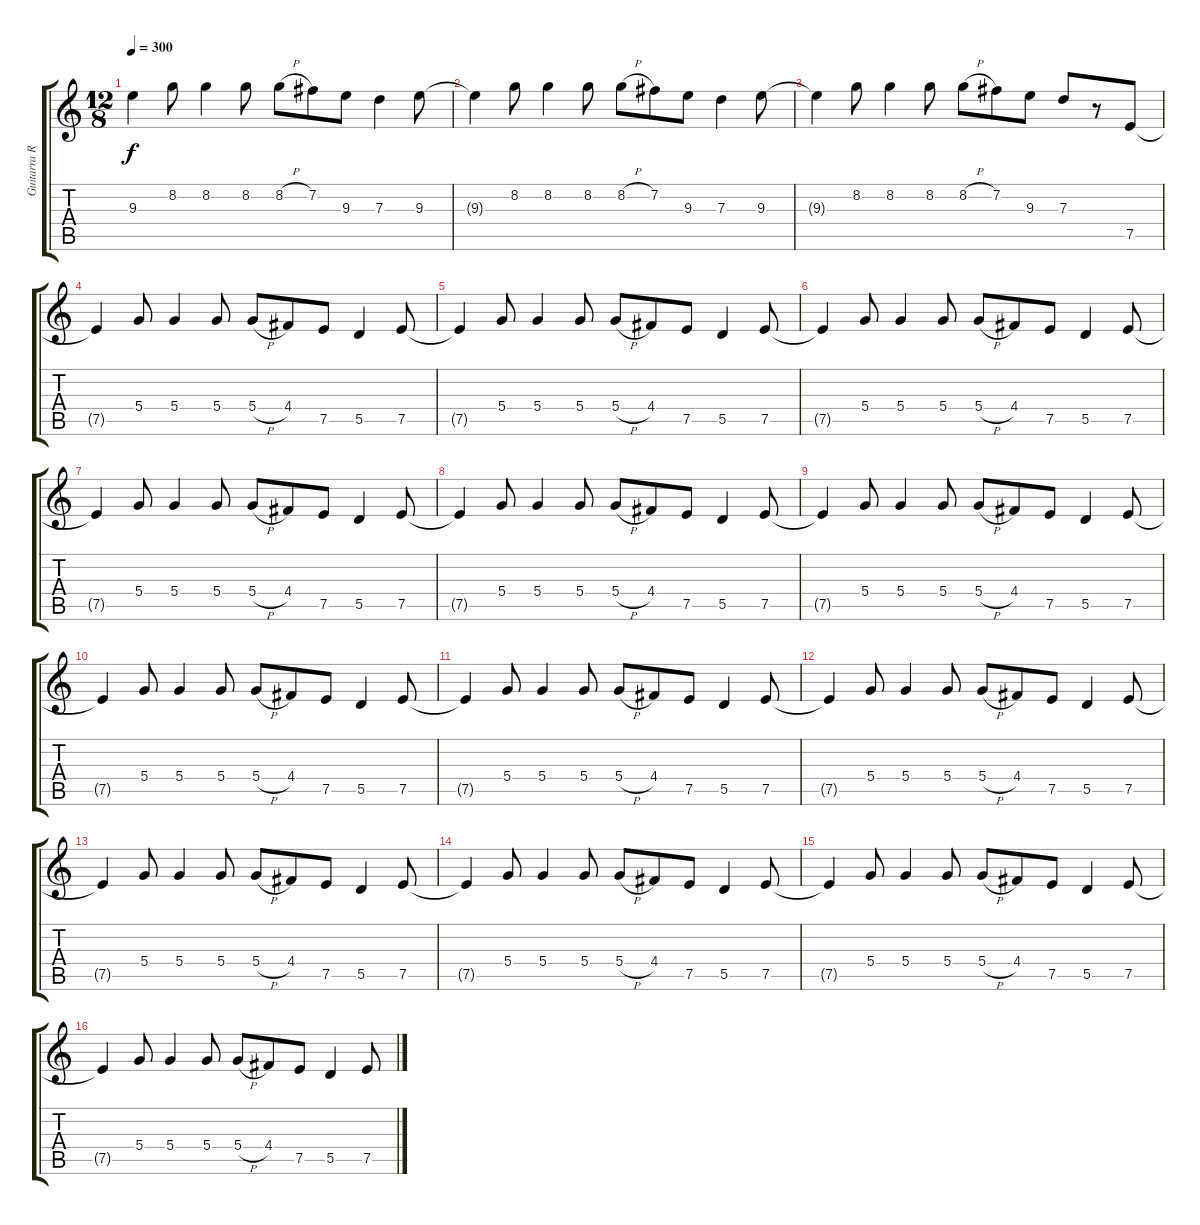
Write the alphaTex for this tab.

\track ("Guitarra Ritmica" "Guitarra R") {instrument distortionguitar}
\staff {score tabs}
\tuning (E4 B3 G3 D3 A2 E2) {hide}
\ts (12 8)
\tempo 300
\clef g2
\ks c
9.3{t}.4{dy f} 8.2.8 8.2.4 8.2.8 8.2{h}.8 7.2.8 9.3.8 7.3.4 9.3.8 |
9.3{t}.4 8.2.8 8.2.4 8.2.8 8.2{h}.8 7.2.8 9.3.8 7.3.4 9.3.8 |
9.3{t}.4 8.2.8 8.2.4 8.2.8 8.2{h}.8 7.2.8 9.3.8 7.3.8 r.8 7.5.8 |
7.5{t}.4 5.4.8 5.4.4 5.4.8 5.4{h}.8 4.4.8 7.5.8 5.5.4 7.5.8 |
7.5{t}.4 5.4.8 5.4.4 5.4.8 5.4{h}.8 4.4.8 7.5.8 5.5.4 7.5.8 |
7.5{t}.4 5.4.8 5.4.4 5.4.8 5.4{h}.8 4.4.8 7.5.8 5.5.4 7.5.8 |
7.5{t}.4 5.4.8 5.4.4 5.4.8 5.4{h}.8 4.4.8 7.5.8 5.5.4 7.5.8 |
7.5{t}.4 5.4.8 5.4.4 5.4.8 5.4{h}.8 4.4.8 7.5.8 5.5.4 7.5.8 |
7.5{t}.4 5.4.8 5.4.4 5.4.8 5.4{h}.8 4.4.8 7.5.8 5.5.4 7.5.8 |
7.5{t}.4 5.4.8 5.4.4 5.4.8 5.4{h}.8 4.4.8 7.5.8 5.5.4 7.5.8 |
7.5{t}.4 5.4.8 5.4.4 5.4.8 5.4{h}.8 4.4.8 7.5.8 5.5.4 7.5.8 |
7.5{t}.4 5.4.8 5.4.4 5.4.8 5.4{h}.8 4.4.8 7.5.8 5.5.4 7.5.8 |
7.5{t}.4 5.4.8 5.4.4 5.4.8 5.4{h}.8 4.4.8 7.5.8 5.5.4 7.5.8 |
7.5{t}.4 5.4.8 5.4.4 5.4.8 5.4{h}.8 4.4.8 7.5.8 5.5.4 7.5.8 |
7.5{t}.4 5.4.8 5.4.4 5.4.8 5.4{h}.8 4.4.8 7.5.8 5.5.4 7.5.8 |
7.5{t}.4 5.4.8 5.4.4 5.4.8 5.4{h}.8 4.4.8 7.5.8 5.5.4 7.5.8
